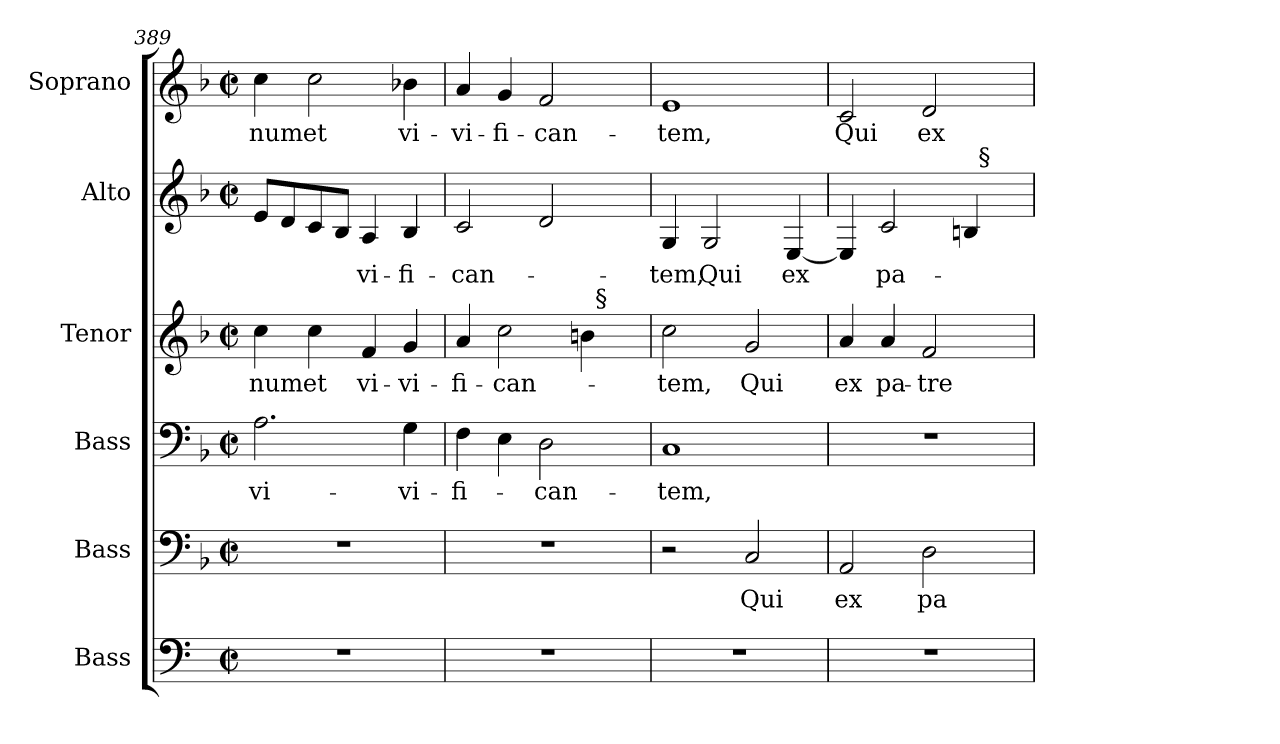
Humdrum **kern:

**kern	**kern	**text	**kern	**text	**kern	**text	**kern	**text	**kern	**text
*part6	*part5	*part5	*part4	*part4	*part3	*part3	*part2	*part2	*part1	*part1
*staff6	*staff5	*staff5	*staff4	*staff4	*staff3	*staff3	*staff2	*staff2	*staff1	*staff1
*I"Bass	*I"Bass	*	*I"Bass	*	*I"Tenor	*	*I"Alto	*	*I"Soprano	*
*I'B.	*I'B.	*	*I'B.	*	*I'T.	*	*I'A.	*	*I'S.	*
!!LO:LB:g=z
*clefF4	*clefF4	*	*clefF4	*	*clefG2	*	*clefG2	*	*clefG2	*
*	*	*	*	*	*ITrd7c12	*	*ITrd7c12	*	*	*
*k[]	*k[b-]	*	*k[b-]	*	*k[b-]	*	*k[b-]	*	*k[b-]	*
*C:	*F:	*	*F:	*	*F:	*	*F:	*	*F:	*
*M2/2	*M2/2	*	*M2/2	*	*M2/2	*	*M2/2	*	*M2/2	*
*met(c|)	*met(c|)	*	*met(c|)	*	*met(c|)	*	*met(c|)	*	*met(c|)	*
=389	=389	=389	=389	=389	=389	=389	=389	=389	=389	=389
!	!	!	!	!LO:LY:b:color=#000000	!	!	!	!	!	!
!	!	!	!	!	!	!LO:LY:b:color=#000000	!	!	!	!
!	!	!	!	!	!	!	!	!	!	!LO:LY:b:color=#000000
1r	1r	.	2.Ai\	vi-	4ci\	-num	8Ei/L	.	4cci\	-num
.	.	.	.	.	.	.	8Di/	.	.	.
!	!	!	!	!	!	!LO:LY:b:color=#000000	!	!	!	!
!	!	!	!	!	!	!	!	!	!	!LO:LY:b:color=#000000
.	.	.	.	.	4ci\	et	8Ci/	.	2cci\	et
.	.	.	.	.	.	.	8BB-i/J	.	.	.
!	!	!	!	!	!	!LO:LY:b:color=#000000	!	!	!	!
!	!	!	!	!	!	!	!	!LO:LY:b:color=#000000	!	!
.	.	.	.	.	4Fi/	vi-	4AAi/	-vi-	.	.
!	!	!	!	!LO:LY:b:color=#000000	!	!	!	!	!	!
!	!	!	!	!	!	!LO:LY:b:color=#000000	!	!	!	!
!	!	!	!	!	!	!	!	!LO:LY:b:color=#000000	!	!
!	!	!	!	!	!	!	!	!	!	!LO:LY:b:color=#000000
.	.	.	4Gi\	-vi-	4Gi/	-vi-	4BB-i/	-fi-	4b-Xi\	vi-
=390	=390	=390	=390	=390	=390	=390	=390	=390	=390	=390
!	!	!	!	!LO:LY:b:color=#000000	!	!	!	!	!	!
!	!	!	!	!	!	!LO:LY:b:color=#000000	!	!	!	!
!	!	!	!	!	!	!	!	!LO:LY:b:color=#000000	!	!
!	!	!	!	!	!	!	!	!	!	!LO:LY:b:color=#000000
*	*	*	*	*	*^	*	*	*	*	*
1r	1r	.	4Fi\	-fi-	4Ai/	2ryy	-fi-	2Ci/	-can-	4ai/	-vi-
!	!	!	!	!	!	!	!LO:LY:b:color=#000000	!	!	!	!
!	!	!	!	!	!	!	!	!	!	!	!LO:LY:b:color=#000000
.	.	.	4Ei\	.	2ci\	.	-can-	.	.	4gi/	-fi-
!	!	!	!	!LO:LY:b:color=#000000	!	!	!	!	!	!	!
!	!	!	!	!	!	!	!	!	!	!	!LO:LY:b:color=#000000
.	.	.	2Di\	-can-	.	4ryy	.	2Di/	.	2fi/	-can-
.	.	.	.	.	4Bi\	32ryy	.	.	.	.	.
.	.	.	.	.	.	256ryy	.	.	.	.	.
!	!	!	!	!	!	!LO:TX:a:t=§	!	!	!	!	!
.	.	.	.	.	.	8ryy	.	.	.	.	.
.	.	.	.	.	.	16ryy	.	.	.	.	.
.	.	.	.	.	.	64..ryy	.	.	.	.	.
*	*	*	*	*	*v	*v	*	*	*	*	*
=391	=391	=391	=391	=391	=391	=391	=391	=391	=391	=391
*	*	*	*	*	*^	*	*	*	*	*
!	!	!	!	!LO:LY:b:color=#000000	!	!	!	!	!	!	!
*	*	*	*	*	*v	*v	*	*	*	*	*
*	*	*	*	*	*^	*	*	*	*	*
!	!	!	!	!	!	!	!LO:LY:b:color=#000000	!	!	!	!
*	*	*	*	*	*v	*v	*	*	*	*	*
*	*	*	*	*	*^	*	*	*	*	*
!	!	!	!	!	!	!	!	!	!LO:LY:b:color=#000000	!	!
*	*	*	*	*	*v	*v	*	*	*	*	*
*	*	*	*	*	*^	*	*	*	*	*
!	!	!	!	!	!	!	!	!	!	!	!LO:LY:b:color=#000000
*	*	*	*	*	*v	*v	*	*	*	*	*
1r	2r	.	1Ci	-tem,	2ci\	-tem,	4GGi/	-tem,	1ei	-tem,
!	!	!	!	!	!	!	!	!LO:LY:b:color=#000000	!	!
.	.	.	.	.	.	.	2GGi/	Qui	.	.
!	!	!LO:LY:b:color=#000000	!	!	!	!	!	!	!	!
!	!	!	!	!	!	!LO:LY:b:color=#000000	!	!	!	!
.	2Ci/	Qui	.	.	2Gi/	Qui	.	.	.	.
!	!	!	!	!	!	!	!	!LO:LY:b:color=#000000	!	!
.	.	.	.	.	.	.	[4EEi/	ex	.	.
=392	=392	=392	=392	=392	=392	=392	=392	=392	=392	=392
!	!	!LO:LY:b:color=#000000	!	!	!	!	!	!	!	!
!	!	!	!	!	!	!LO:LY:b:color=#000000	!	!	!	!
!	!	!	!	!	!	!	!	!	!	!LO:LY:b:color=#000000
*	*	*	*	*	*	*	*^	*	*	*
1r	2AAi/	ex	1r	.	4Ai/	ex	4EEi/]	2ryy	.	2ci/	Qui
!	!	!	!	!	!	!LO:LY:b:color=#000000	!	!	!	!	!
!	!	!	!	!	!	!	!	!	!LO:LY:b:color=#000000	!	!
.	.	.	.	.	4Ai/	pa-	2Ci/	.	pa-	.	.
!	!	!LO:LY:b:color=#000000	!	!	!	!	!	!	!	!	!
!	!	!	!	!	!	!LO:LY:b:color=#000000	!	!	!	!	!
!	!	!	!	!	!	!	!	!	!	!	!LO:LY:b:color=#000000
.	2Di\	pa-	.	.	2Fi/	-tre	.	4ryy	.	2di/	ex
.	.	.	.	.	.	.	4BBi/	32ryy	.	.	.
.	.	.	.	.	.	.	.	256ryy	.	.	.
!	!	!	!	!	!	!	!	!LO:TX:a:t=§	!	!	!
.	.	.	.	.	.	.	.	8ryy	.	.	.
.	.	.	.	.	.	.	.	16ryy	.	.	.
.	.	.	.	.	.	.	.	64..ryy	.	.	.
*	*	*	*	*	*	*	*v	*v	*	*	*
=	=	=	=	=	=	=	=	=	=	=
*-	*-	*-	*-	*-	*-	*-	*-	*-	*-	*-
